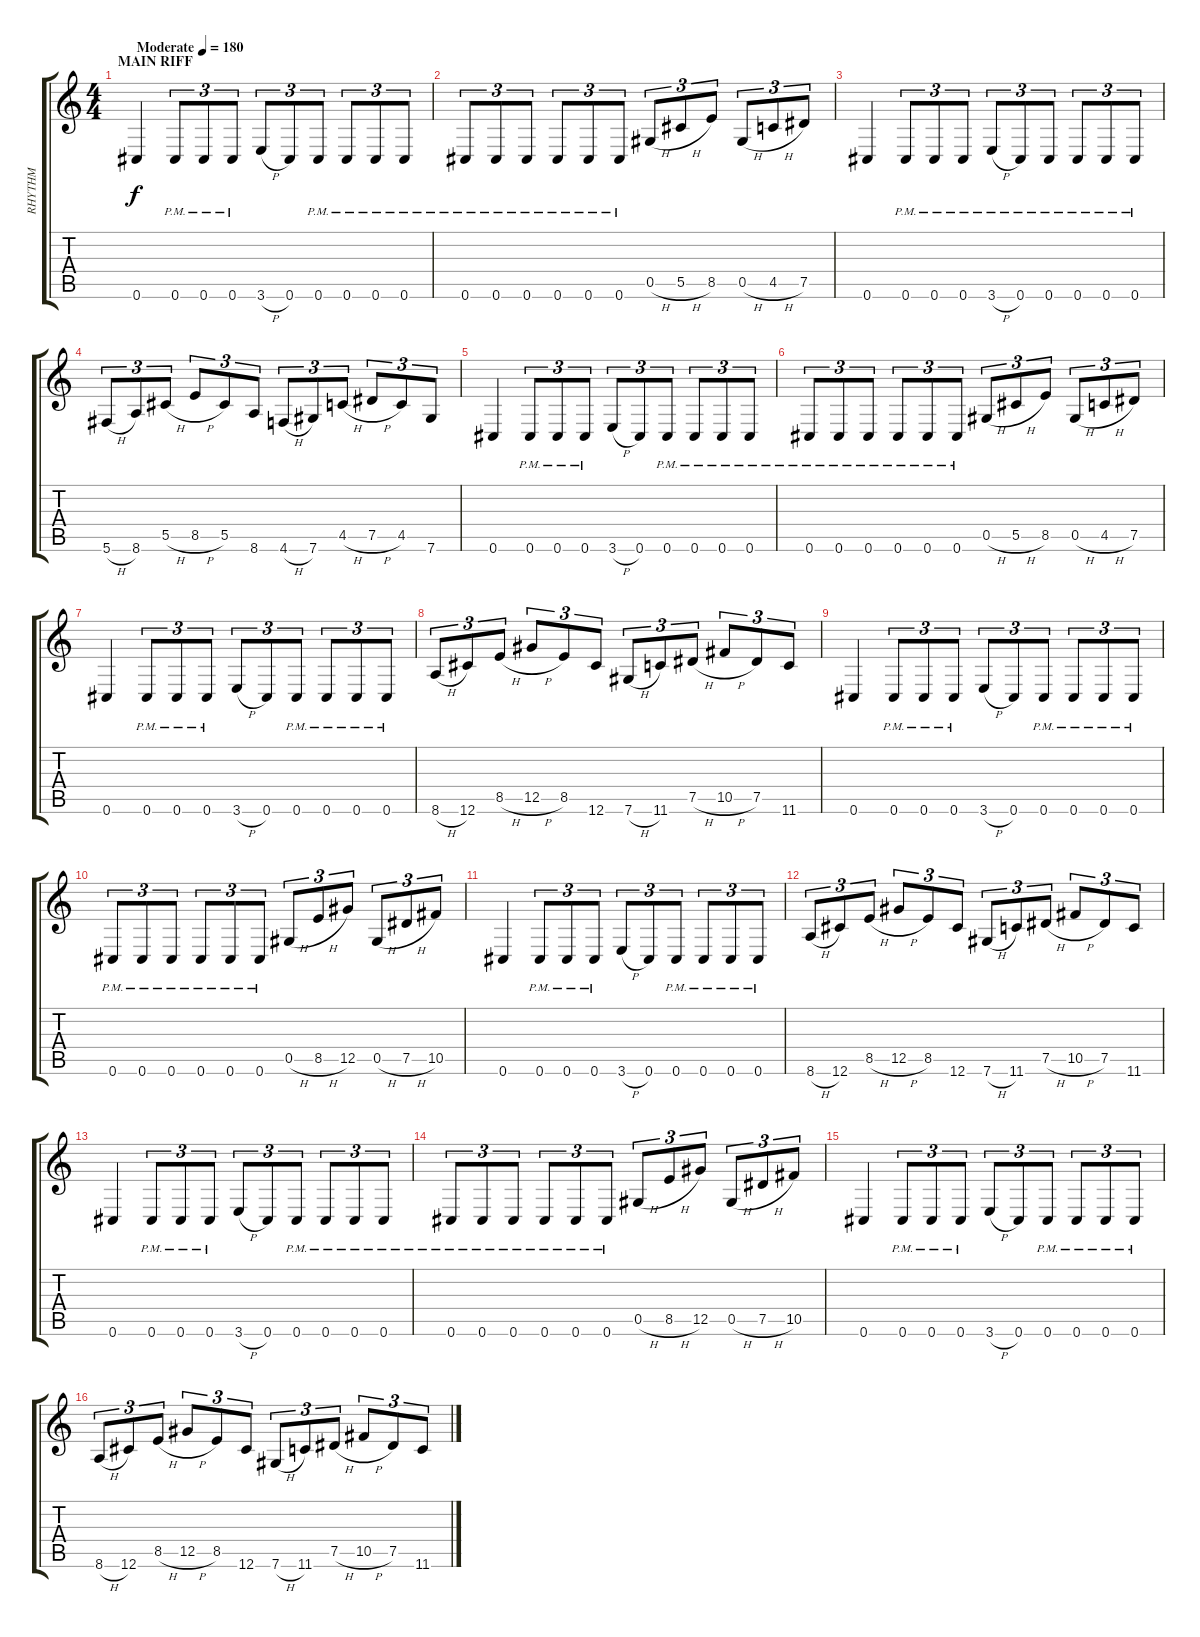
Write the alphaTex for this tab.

\track ("RHYTHM" "RHYTHM") {instrument distortionguitar}
\staff {score tabs}
\tuning (Eb4 Bb3 Gb3 Db3 Ab2 Db2) {hide}
\ts (4 4)
\section ("" "MAIN RIFF")
\tempo (180 "Moderate")
\clef g2
\ks c
0.6.4{dy f instrument distortionguitar} 0.6{pm}.8{tu (3 2)} 0.6{pm}.8{tu (3 2)} 0.6{pm}.8{tu (3 2)} 3.6{h}.8{tu (3 2)} 0.6.8{tu (3 2)} 0.6{pm}.8{tu (3 2)} 0.6{pm}.8{tu (3 2)} 0.6{pm}.8{tu (3 2)} 0.6{pm}.8{tu (3 2)} |
0.6{pm}.8{tu (3 2)} 0.6{pm}.8{tu (3 2)} 0.6{pm}.8{tu (3 2)} 0.6{pm}.8{tu (3 2)} 0.6{pm}.8{tu (3 2)} 0.6{pm}.8{tu (3 2)} 0.5{h}.8{tu (3 2)} 5.5{h}.8{tu (3 2)} 8.5.8{tu (3 2)} 0.5{h}.8{tu (3 2)} 4.5{h}.8{tu (3 2)} 7.5.8{tu (3 2)} |
0.6.4 0.6{pm}.8{tu (3 2)} 0.6{pm}.8{tu (3 2)} 0.6{pm}.8{tu (3 2)} 3.6{h pm}.8{tu (3 2)} 0.6{pm}.8{tu (3 2)} 0.6{pm}.8{tu (3 2)} 0.6{pm}.8{tu (3 2)} 0.6{pm}.8{tu (3 2)} 0.6{pm}.8{tu (3 2)} |
5.6{h}.8{tu (3 2)} 8.6.8{tu (3 2)} 5.5{h}.8{tu (3 2)} 8.5{h}.8{tu (3 2)} 5.5.8{tu (3 2)} 8.6.8{tu (3 2)} 4.6{h}.8{tu (3 2)} 7.6.8{tu (3 2)} 4.5{h}.8{tu (3 2)} 7.5{h}.8{tu (3 2)} 4.5.8{tu (3 2)} 7.6.8{tu (3 2)} |
0.6.4 0.6{pm}.8{tu (3 2)} 0.6{pm}.8{tu (3 2)} 0.6{pm}.8{tu (3 2)} 3.6{h}.8{tu (3 2)} 0.6.8{tu (3 2)} 0.6{pm}.8{tu (3 2)} 0.6{pm}.8{tu (3 2)} 0.6{pm}.8{tu (3 2)} 0.6{pm}.8{tu (3 2)} |
0.6{pm}.8{tu (3 2)} 0.6{pm}.8{tu (3 2)} 0.6{pm}.8{tu (3 2)} 0.6{pm}.8{tu (3 2)} 0.6{pm}.8{tu (3 2)} 0.6{pm}.8{tu (3 2)} 0.5{h}.8{tu (3 2)} 5.5{h}.8{tu (3 2)} 8.5.8{tu (3 2)} 0.5{h}.8{tu (3 2)} 4.5{h}.8{tu (3 2)} 7.5.8{tu (3 2)} |
0.6.4 0.6{pm}.8{tu (3 2)} 0.6{pm}.8{tu (3 2)} 0.6{pm}.8{tu (3 2)} 3.6{h}.8{tu (3 2)} 0.6.8{tu (3 2)} 0.6{pm}.8{tu (3 2)} 0.6{pm}.8{tu (3 2)} 0.6{pm}.8{tu (3 2)} 0.6{pm}.8{tu (3 2)} |
8.6{h}.8{tu (3 2)} 12.6.8{tu (3 2)} 8.5{h}.8{tu (3 2)} 12.5{h}.8{tu (3 2)} 8.5.8{tu (3 2)} 12.6.8{tu (3 2)} 7.6{h}.8{tu (3 2)} 11.6.8{tu (3 2)} 7.5{h}.8{tu (3 2)} 10.5{h}.8{tu (3 2)} 7.5.8{tu (3 2)} 11.6.8{tu (3 2)} |
0.6.4 0.6{pm}.8{tu (3 2)} 0.6{pm}.8{tu (3 2)} 0.6{pm}.8{tu (3 2)} 3.6{h}.8{tu (3 2)} 0.6.8{tu (3 2)} 0.6{pm}.8{tu (3 2)} 0.6{pm}.8{tu (3 2)} 0.6{pm}.8{tu (3 2)} 0.6{pm}.8{tu (3 2)} |
0.6{pm}.8{tu (3 2)} 0.6{pm}.8{tu (3 2)} 0.6{pm}.8{tu (3 2)} 0.6{pm}.8{tu (3 2)} 0.6{pm}.8{tu (3 2)} 0.6{pm}.8{tu (3 2)} 0.5{h}.8{tu (3 2)} 8.5{h}.8{tu (3 2)} 12.5.8{tu (3 2)} 0.5{h}.8{tu (3 2)} 7.5{h}.8{tu (3 2)} 10.5.8{tu (3 2)} |
0.6.4 0.6{pm}.8{tu (3 2)} 0.6{pm}.8{tu (3 2)} 0.6{pm}.8{tu (3 2)} 3.6{h}.8{tu (3 2)} 0.6.8{tu (3 2)} 0.6{pm}.8{tu (3 2)} 0.6{pm}.8{tu (3 2)} 0.6{pm}.8{tu (3 2)} 0.6{pm}.8{tu (3 2)} |
8.6{h}.8{tu (3 2)} 12.6.8{tu (3 2)} 8.5{h}.8{tu (3 2)} 12.5{h}.8{tu (3 2)} 8.5.8{tu (3 2)} 12.6.8{tu (3 2)} 7.6{h}.8{tu (3 2)} 11.6.8{tu (3 2)} 7.5{h}.8{tu (3 2)} 10.5{h}.8{tu (3 2)} 7.5.8{tu (3 2)} 11.6.8{tu (3 2)} |
0.6.4 0.6{pm}.8{tu (3 2)} 0.6{pm}.8{tu (3 2)} 0.6{pm}.8{tu (3 2)} 3.6{h}.8{tu (3 2)} 0.6.8{tu (3 2)} 0.6{pm}.8{tu (3 2)} 0.6{pm}.8{tu (3 2)} 0.6{pm}.8{tu (3 2)} 0.6{pm}.8{tu (3 2)} |
0.6{pm}.8{tu (3 2)} 0.6{pm}.8{tu (3 2)} 0.6{pm}.8{tu (3 2)} 0.6{pm}.8{tu (3 2)} 0.6{pm}.8{tu (3 2)} 0.6{pm}.8{tu (3 2)} 0.5{h}.8{tu (3 2)} 8.5{h}.8{tu (3 2)} 12.5.8{tu (3 2)} 0.5{h}.8{tu (3 2)} 7.5{h}.8{tu (3 2)} 10.5.8{tu (3 2)} |
0.6.4 0.6{pm}.8{tu (3 2)} 0.6{pm}.8{tu (3 2)} 0.6{pm}.8{tu (3 2)} 3.6{h}.8{tu (3 2)} 0.6.8{tu (3 2)} 0.6{pm}.8{tu (3 2)} 0.6{pm}.8{tu (3 2)} 0.6{pm}.8{tu (3 2)} 0.6{pm}.8{tu (3 2)} |
8.6{h}.8{tu (3 2)} 12.6.8{tu (3 2)} 8.5{h}.8{tu (3 2)} 12.5{h}.8{tu (3 2)} 8.5.8{tu (3 2)} 12.6.8{tu (3 2)} 7.6{h}.8{tu (3 2)} 11.6.8{tu (3 2)} 7.5{h}.8{tu (3 2)} 10.5{h}.8{tu (3 2)} 7.5.8{tu (3 2)} 11.6.8{tu (3 2)}
